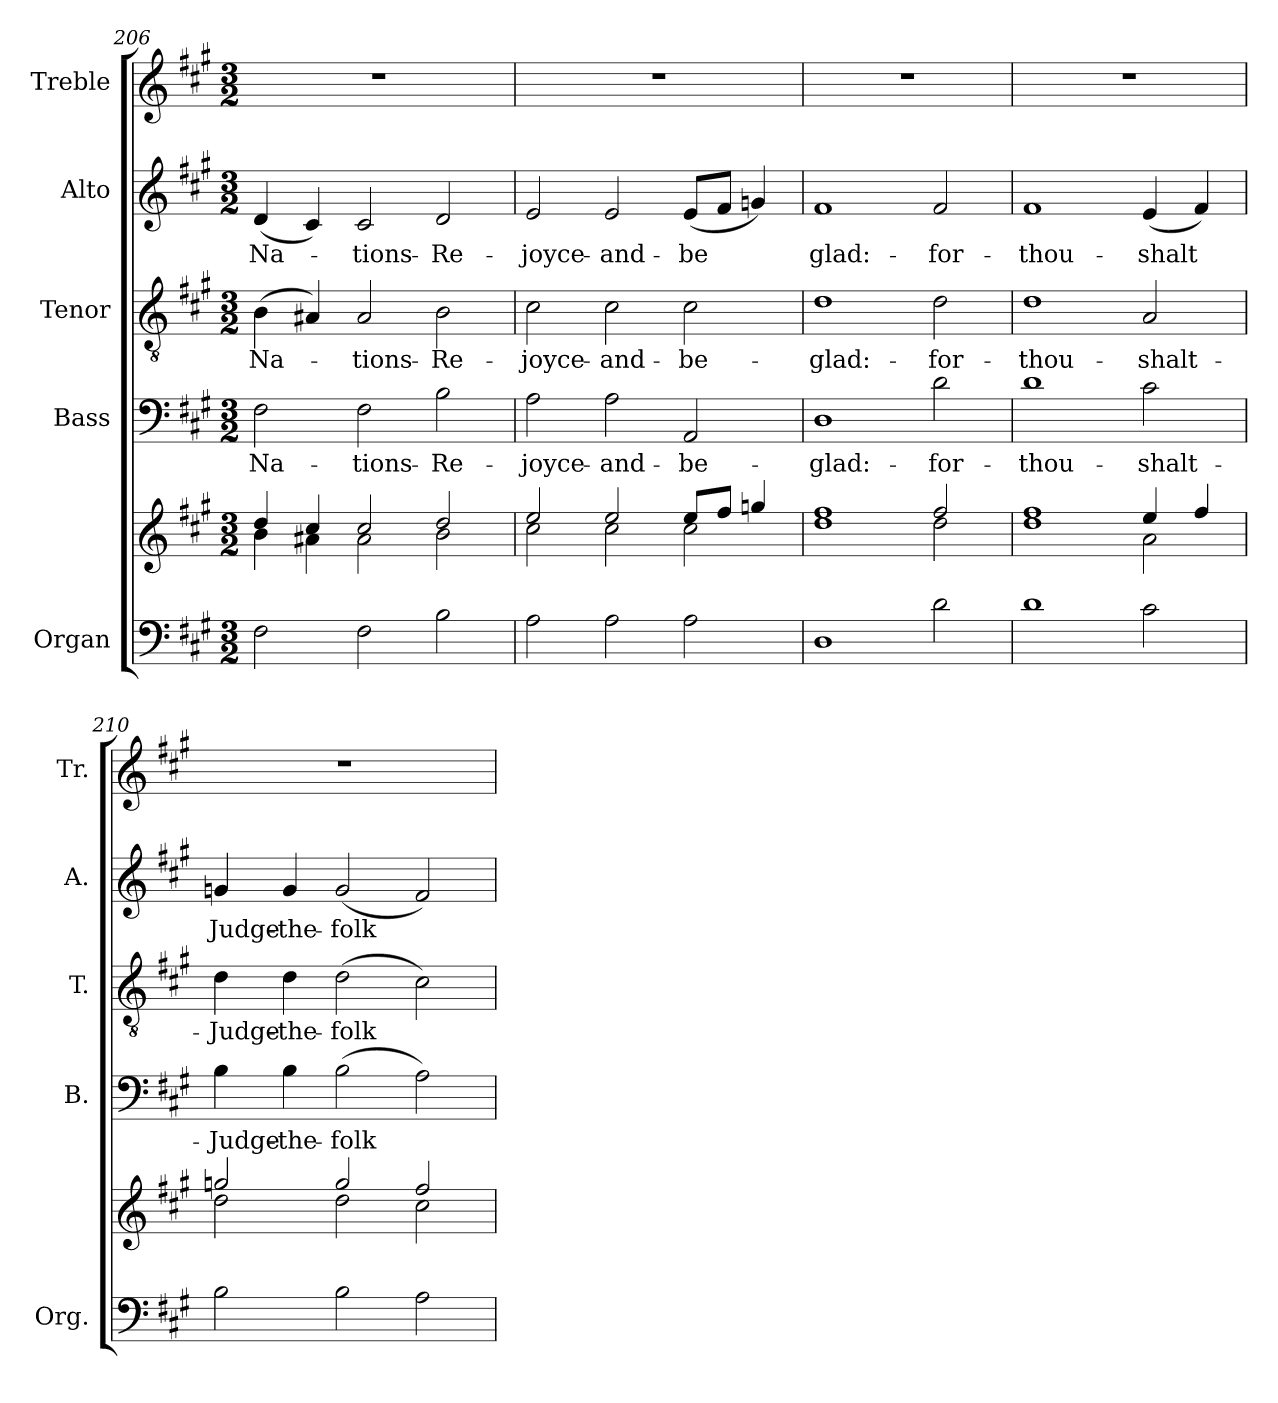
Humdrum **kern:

**kern	**kern	**kern	**text	**kern	**text	**kern	**text	**kern
*part5	*part5	*part4	*part4	*part3	*part3	*part2	*part2	*part1
*staff6	*staff5	*staff4	*staff4	*staff3	*staff3	*staff2	*staff2	*staff1
*I"Organ	*	*I"Bass	*	*I"Tenor	*	*I"Alto	*	*I"Treble
*I'Org.	*	*I'B.	*	*I'T.	*	*I'A.	*	*I'Tr.
*clefF4	*clefG2	*clefF4	*	*clefGv2	*	*clefG2	*	*clefG2
*	*	*	*	*ITrd7c12	*	*	*	*
*k[f#c#g#]	*k[f#c#g#]	*k[f#c#g#]	*	*k[f#c#g#]	*	*k[f#c#g#]	*	*k[f#c#g#]
*A:	*A:	*A:	*	*A:	*	*A:	*	*A:
*M3/2	*M3/2	*M3/2	*	*M3/2	*	*M3/2	*	*M3/2
=206	=206	=206	=206	=206	=206	=206	=206	=206
*	*^	*	*	*	*	*	*	*
!	!	!	!	!LO:LY:b:color=#000000	!	!	!	!	!
!	!	!	!	!	!	!LO:LY:b:color=#000000	!	!	!
!	!	!	!	!	!	!	!	!LO:LY:b:color=#000000	!LO:N:vis=1
2F#i\	4ddi/	4bi\	2F#i\	-Na-	(4BBi\	-Na-	(4di/	-Na-	1.r
.	4cc#i/	4a#Xi\	.	.	4AA#Xi/)	.	4c#i/)	.	.
!	!	!	!	!LO:LY:b:color=#000000	!	!	!	!	!
!	!	!	!	!	!	!LO:LY:b:color=#000000	!	!	!
!	!	!	!	!	!	!	!	!LO:LY:b:color=#000000	!
2F#i\	2cc#i/	2a#i\	2F#i\	-tions-	2AA#i/	-tions-	2c#i/	-tions-	.
!	!	!	!	!LO:LY:b:color=#000000	!	!	!	!	!
!	!	!	!	!	!	!LO:LY:b:color=#000000	!	!	!
!	!	!	!	!	!	!	!	!LO:LY:b:color=#000000	!
2Bi\	2ddi/	2bi\	2Bi\	-Re-	2BBi\	-Re-	2di/	-Re-	.
=207	=207	=207	=207	=207	=207	=207	=207	=207	=207
!	!	!	!	!LO:LY:b:color=#000000	!	!	!	!	!
!	!	!	!	!	!	!LO:LY:b:color=#000000	!	!	!
!	!	!	!	!	!	!	!	!LO:LY:b:color=#000000	!LO:N:vis=1
2Ai\	2eei/	2cc#i\	2Ai\	-joyce-	2C#i\	-joyce-	2ei/	-joyce-	1.r
!	!	!	!	!LO:LY:b:color=#000000	!	!	!	!	!
!	!	!	!	!	!	!LO:LY:b:color=#000000	!	!	!
!	!	!	!	!	!	!	!	!LO:LY:b:color=#000000	!
2Ai\	2eei/	2cc#i\	2Ai\	-and-	2C#i\	-and-	2ei/	-and-	.
!	!	!	!	!LO:LY:b:color=#000000	!	!	!	!	!
!	!	!	!	!	!	!LO:LY:b:color=#000000	!	!	!
!	!	!	!	!	!	!	!	!LO:LY:b:color=#000000	!
2Ai\	8eei/L	2cc#i\	2AAi/	-be-	2C#i\	-be-	(8ei/L	-be	.
.	8ff#i/J	.	.	.	.	.	8f#i/J	.	.
.	4ggni/	.	.	.	.	.	4gni/)	.	.
=208	=208	=208	=208	=208	=208	=208	=208	=208	=208
!	!	!	!	!LO:LY:b:color=#000000	!	!	!	!	!
!	!	!	!	!	!	!LO:LY:b:color=#000000	!	!	!
!	!	!	!	!	!	!	!	!LO:LY:b:color=#000000	!LO:N:vis=1
1Di	1ff#i	1ddi	1Di	-glad:-	1Di	-glad:-	1f#i	glad:-	1.r
!	!	!	!	!LO:LY:b:color=#000000	!	!	!	!	!
!	!	!	!	!	!	!LO:LY:b:color=#000000	!	!	!
!	!	!	!	!	!	!	!	!LO:LY:b:color=#000000	!
2di\	2ff#i/	2ddi\	2di\	-for-	2Di\	-for-	2f#i/	-for-	.
=209	=209	=209	=209	=209	=209	=209	=209	=209	=209
!	!	!	!	!LO:LY:b:color=#000000	!	!	!	!	!
!	!	!	!	!	!	!LO:LY:b:color=#000000	!	!	!
!	!	!	!	!	!	!	!	!LO:LY:b:color=#000000	!LO:N:vis=1
1di	1ff#i	1ddi	1di	-thou-	1Di	-thou-	1f#i	-thou-	1.r
!	!	!	!	!LO:LY:b:color=#000000	!	!	!	!	!
!	!	!	!	!	!	!LO:LY:b:color=#000000	!	!	!
!	!	!	!	!	!	!	!	!LO:LY:b:color=#000000	!
2c#i\	4eei/	2ai\	2c#i\	-shalt-	2AAi/	-shalt-	(4ei/	-shalt	.
.	4ff#i/	.	.	.	.	.	4f#i/)	.	.
=210	=210	=210	=210	=210	=210	=210	=210	=210	=210
!	!	!	!	!LO:LY:b:color=#000000	!	!	!	!	!
!	!	!	!	!	!	!LO:LY:b:color=#000000	!	!	!
!	!	!	!	!	!	!	!	!LO:LY:b:color=#000000	!LO:N:vis=1
2Bi\	2ggni/	2ddi\	4Bi\	-Judge-	4Di\	-Judge-	4gni/	Judge-	1.r
!	!	!	!	!LO:LY:b:color=#000000	!	!	!	!	!
!	!	!	!	!	!	!LO:LY:b:color=#000000	!	!	!
!	!	!	!	!	!	!	!	!LO:LY:b:color=#000000	!
.	.	.	4Bi\	-the-	4Di\	-the-	4gi/	-the-	.
!	!	!	!	!LO:LY:b:color=#000000	!	!	!	!	!
!	!	!	!	!	!	!LO:LY:b:color=#000000	!	!	!
!	!	!	!	!	!	!	!	!LO:LY:b:color=#000000	!
2Bi\	2ggi/	2ddi\	(2Bi\	-folk	(2Di\	-folk	(2gi/	-folk	.
2Ai\	2ff#i/	2cc#i\	2Ai\)	.	2C#i\)	.	2f#i/)	.	.
*	*v	*v	*	*	*	*	*	*	*
=	=	=	=	=	=	=	=	=
*-	*-	*-	*-	*-	*-	*-	*-	*-
